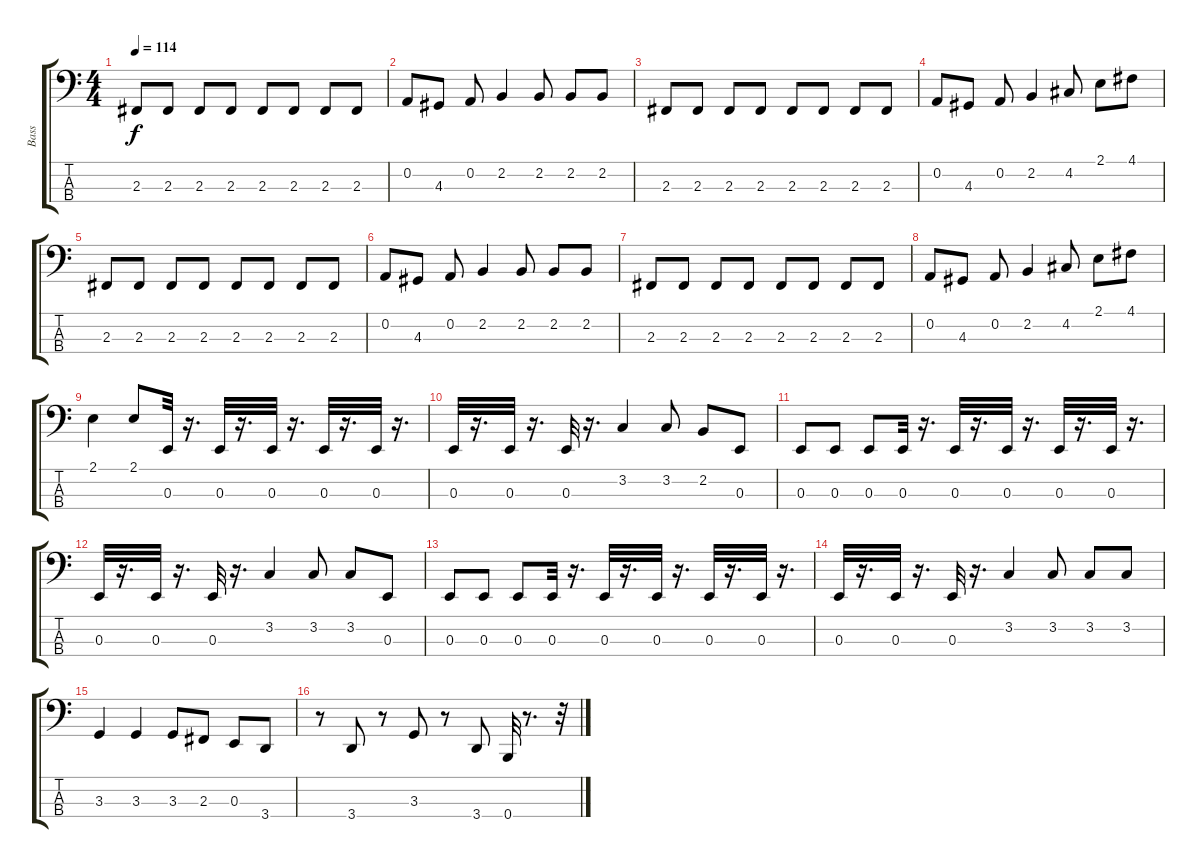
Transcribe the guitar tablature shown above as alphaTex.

\track ("Bass" "Bass") {instrument electricbasspick}
\staff {score tabs}
\tuning (D2 A1 E1 B0) {hide}
\ts (4 4)
\tempo 114
\clef f4
\ks c
2.3.8{dy f} 2.3.8 2.3.8 2.3.8 2.3.8 2.3.8 2.3.8 2.3.8 |
0.2.8 4.3.8 0.2.8 2.2.4 2.2.8 2.2.8 2.2.8 |
2.3.8 2.3.8 2.3.8 2.3.8 2.3.8 2.3.8 2.3.8 2.3.8 |
0.2.8 4.3.8 0.2.8 2.2.4 4.2.8 2.1.8 4.1.8 |
2.3.8 2.3.8 2.3.8 2.3.8 2.3.8 2.3.8 2.3.8 2.3.8 |
0.2.8 4.3.8 0.2.8 2.2.4 2.2.8 2.2.8 2.2.8 |
2.3.8 2.3.8 2.3.8 2.3.8 2.3.8 2.3.8 2.3.8 2.3.8 |
0.2.8 4.3.8 0.2.8 2.2.4 4.2.8 2.1.8 4.1.8 |
2.1.4 2.1.8 0.3.32 r.16{d} 0.3.32 r.16{d} 0.3.32 r.16{d} 0.3.32 r.16{d} 0.3.32 r.16{d} |
0.3.32 r.16{d} 0.3.32 r.16{d} 0.3.32 r.16{d} 3.2.4 3.2.8 2.2.8 0.3.8 |
0.3.8 0.3.8 0.3.8 0.3.32 r.16{d} 0.3.32 r.16{d} 0.3.32 r.16{d} 0.3.32 r.16{d} 0.3.32 r.16{d} |
0.3.32 r.16{d} 0.3.32 r.16{d} 0.3.32 r.16{d} 3.2.4 3.2.8 3.2.8 0.3.8 |
0.3.8 0.3.8 0.3.8 0.3.32 r.16{d} 0.3.32 r.16{d} 0.3.32 r.16{d} 0.3.32 r.16{d} 0.3.32 r.16{d} |
0.3.32 r.16{d} 0.3.32 r.16{d} 0.3.32 r.16{d} 3.2.4 3.2.8 3.2.8 3.2.8 |
3.3.4 3.3.4 3.3.8 2.3.8 0.3.8 3.4.8 |
r.8 3.4.8 r.8 3.3.8 r.8 3.4.8 0.4.32 r.8{d} r.32
